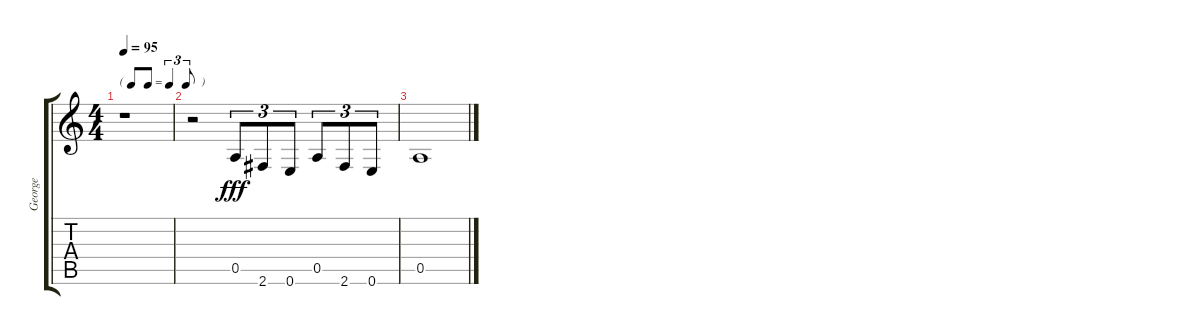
\track ("George " "George ") {instrument electricguitarjazz}
\staff {score tabs}
\tuning (E4 B3 G3 D3 A2 E2) {hide}
\ts (4 4)
\tf triplet8th
\tempo 95
\clef g2
\ks c
r.1{dy f} |
r.2 0.5.8{tu (3 2) dy fff} 2.6.8{tu (3 2)} 0.6.8{tu (3 2)} 0.5.8{tu (3 2)} 2.6.8{tu (3 2)} 0.6.8{tu (3 2)} |
0.5.1
